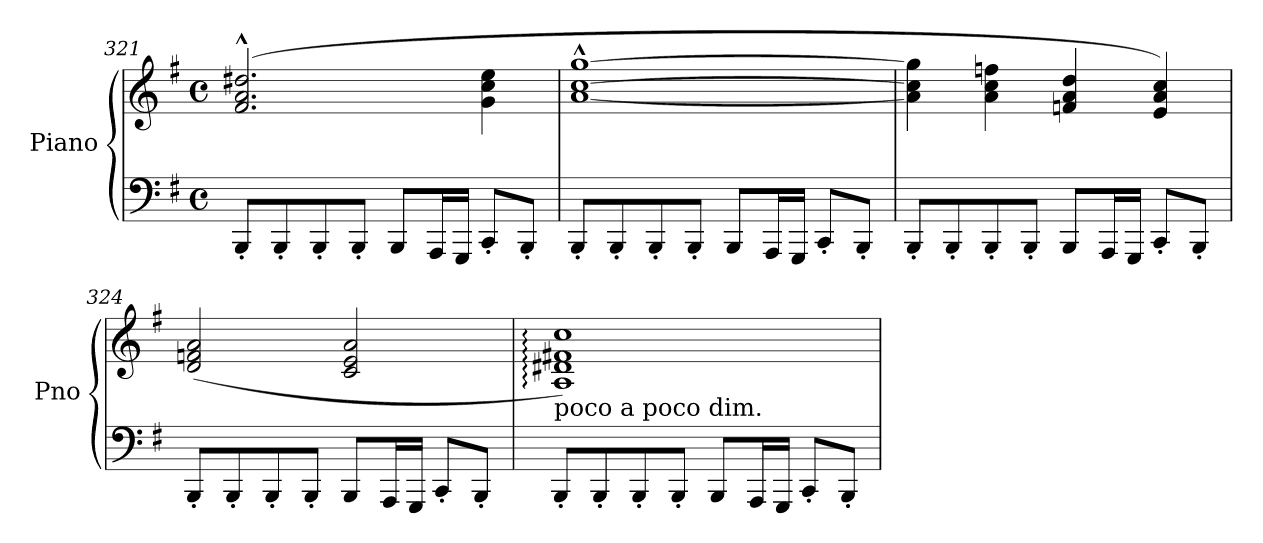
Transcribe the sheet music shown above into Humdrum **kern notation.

**kern	**kern
*part1	*part1
*staff2	*staff1
*I"Piano	*
*I'Pno	*
!!LO:LB:g=z
*clefF4	*clefG2
*k[f#]	*k[f#]
*M4/4	*M4/4
*met(c)	*met(c)
=321	=321
8BBB'/L	(2.f#/^^ 2.a/^^ 2.dd#X/^^
8BBB'/	.
8BBB'/	.
8BBB'/J	.
8BBB/L	.
16AAA/L	.
16GGG/JJ	.
8CC'/L	4g\ 4cc\ 4ee\
8BBB'/J	.
=322	=322
8BBB'/L	[1a^^ [1cc^^ [1gg^^
8BBB'/	.
8BBB'/	.
8BBB'/J	.
8BBB/L	.
16AAA/L	.
16GGG/JJ	.
8CC'/L	.
8BBB'/J	.
=323	=323
8BBB'/L	4a\] 4cc\] 4gg\]
8BBB'/	.
8BBB'/	4a\ 4cc\ 4ffn\
8BBB'/J	.
8BBB/L	4fn/ 4a/ 4dd/
16AAA/L	.
16GGG/JJ	.
8CC'/L	4e/ 4a/ 4cc/)
8BBB'/J	.
=324	=324
8BBB'/L	(2d/ 2fn/ 2a/
8BBB'/	.
8BBB'/	.
8BBB'/J	.
8BBB/L	2c/ 2e/ 2a/
16AAA/L	.
16GGG/JJ	.
8CC'/L	.
8BBB'/J	.
!!LO:LB:g=z
=325	=325
!	!LO:TX:b:t=poco a poco dim.
8BBB'/L	1A: 1d#X: 1f#X: 1cc:)
8BBB'/	.
8BBB'/	.
8BBB'/J	.
8BBB/L	.
16AAA/L	.
16GGG/JJ	.
8CC'/L	.
8BBB'/J	.
=	=
*-	*-
